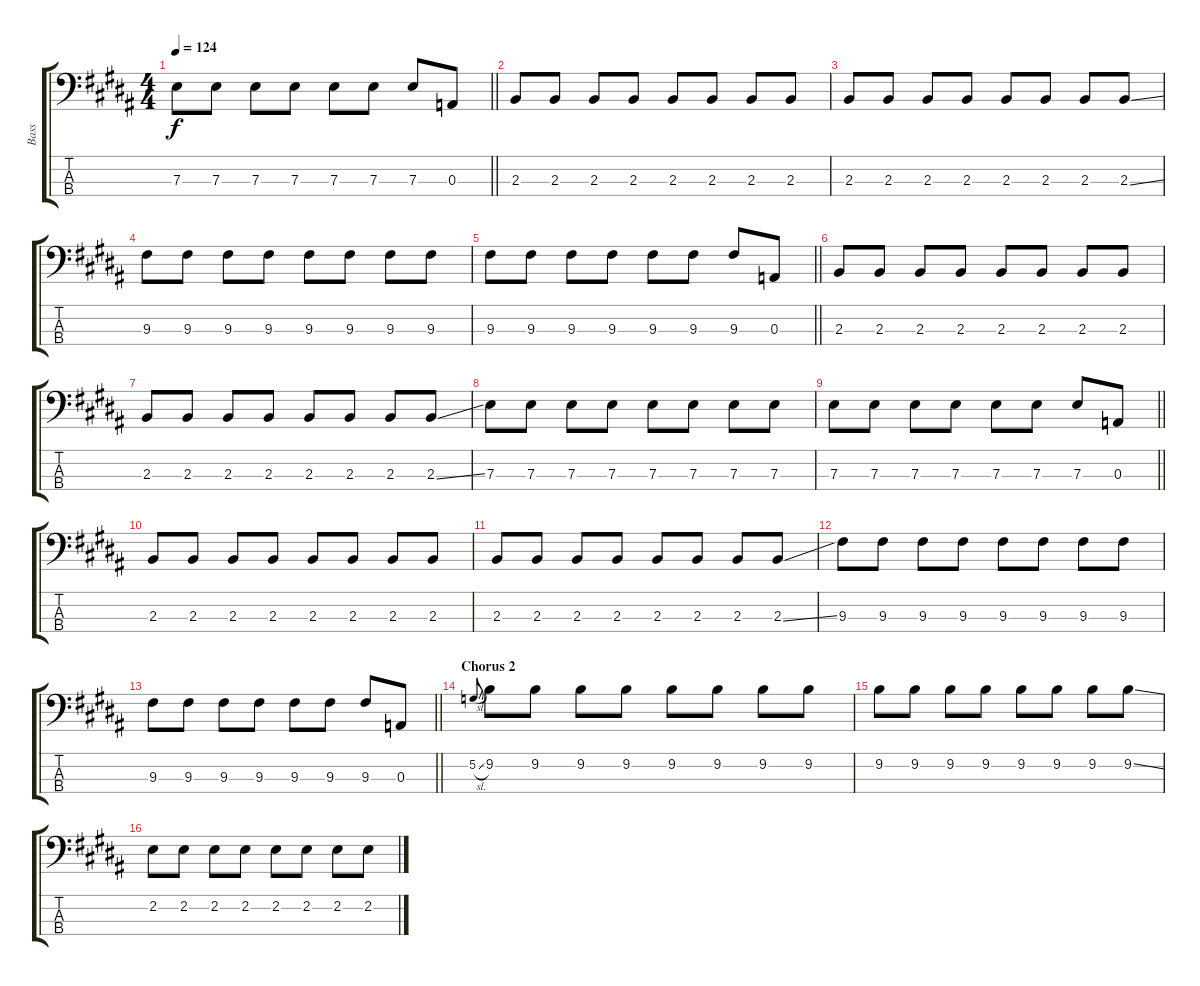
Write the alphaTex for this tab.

\track ("Bass" "Bass") {instrument electricbasspick}
\staff {score tabs}
\tuning (G2 D2 A1 E1) {hide}
\ts (4 4)
\tempo 124
\clef f4
\barLineRight lightlight
\ks b
7.3.8{dy f} 7.3.8 7.3.8 7.3.8 7.3.8 7.3.8 7.3.8 0.3.8 |
2.3.8 2.3.8 2.3.8 2.3.8 2.3.8 2.3.8 2.3.8 2.3.8 |
2.3.8 2.3.8 2.3.8 2.3.8 2.3.8 2.3.8 2.3.8 2.3{ss}.8 |
9.3.8 9.3.8 9.3.8 9.3.8 9.3.8 9.3.8 9.3.8 9.3.8 |
\barLineRight lightlight
9.3.8 9.3.8 9.3.8 9.3.8 9.3.8 9.3.8 9.3.8 0.3.8 |
2.3.8 2.3.8 2.3.8 2.3.8 2.3.8 2.3.8 2.3.8 2.3.8 |
2.3.8 2.3.8 2.3.8 2.3.8 2.3.8 2.3.8 2.3.8 2.3{ss}.8 |
7.3.8 7.3.8 7.3.8 7.3.8 7.3.8 7.3.8 7.3.8 7.3.8 |
\barLineRight lightlight
7.3.8 7.3.8 7.3.8 7.3.8 7.3.8 7.3.8 7.3.8 0.3.8 |
2.3.8{volume 13 instrument electricbasspick} 2.3.8 2.3.8 2.3.8 2.3.8 2.3.8 2.3.8 2.3.8 |
2.3.8 2.3.8 2.3.8 2.3.8 2.3.8 2.3.8 2.3.8 2.3{ss}.8 |
9.3.8 9.3.8 9.3.8 9.3.8 9.3.8 9.3.8 9.3.8 9.3.8 |
\barLineRight lightlight
9.3.8 9.3.8 9.3.8 9.3.8 9.3.8 9.3.8 9.3.8 0.3.8 |
\section ("" "Chorus 2")
5.2{sl}.8{gr onbeat} 9.2.8 9.2.8 9.2.8 9.2.8 9.2.8 9.2.8 9.2.8 9.2.8 |
9.2.8 9.2.8 9.2.8 9.2.8 9.2.8 9.2.8 9.2.8 9.2{ss}.8 |
2.2.8 2.2.8 2.2.8 2.2.8 2.2.8 2.2.8 2.2.8 2.2.8
